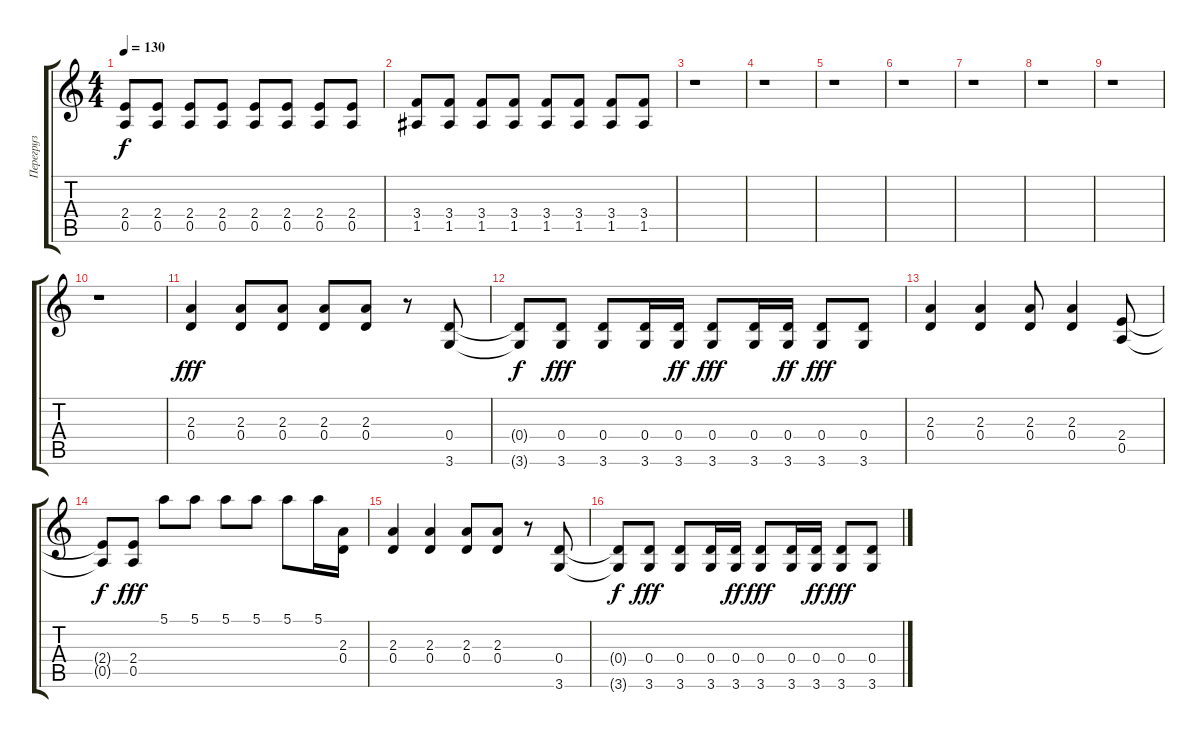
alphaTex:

\track ("Перегруз" "Перегруз") {instrument overdrivenguitar}
\staff {score tabs}
\tuning (E4 B3 G3 D3 A2 E2) {hide}
\ts (4 4)
\tempo 130
\clef g2
\ks c
(2.4 0.5).8{dy f} (2.4 0.5).8 (2.4 0.5).8 (2.4 0.5).8 (2.4 0.5).8 (2.4 0.5).8 (2.4 0.5).8 (2.4 0.5).8 |
(3.4 1.5).8 (3.4 1.5).8 (3.4 1.5).8 (3.4 1.5).8 (3.4 1.5).8 (3.4 1.5).8 (3.4 1.5).8 (3.4 1.5).8 |
r.1 |
r.1 |
r.1 |
r.1 |
r.1 |
r.1 |
r.1 |
r.1 |
(2.3 0.4).4{dy fff} (2.3 0.4).8 (2.3 0.4).8 (2.3 0.4).8 (2.3 0.4).8 r.8 (0.4 3.6).8 |
(0.4{t} 3.6{t}).8{dy f} (0.4 3.6).8{dy fff} (0.4 3.6).8 (0.4 3.6).16 (0.4 3.6).16{dy ff} (0.4 3.6).8{dy fff} (0.4 3.6).16 (0.4 3.6).16{dy ff} (0.4 3.6).8{dy fff} (0.4 3.6).8 |
(2.3 0.4).4 (2.3 0.4).4 (2.3 0.4).8 (2.3 0.4).4 (2.4 0.5).8 |
(2.4{t} 0.5{t}).8{dy f} (2.4 0.5).8{dy fff} 5.1.8 5.1.8 5.1.8 5.1.8 5.1.8 5.1.16 (2.3 0.4).16 |
(2.3 0.4).4 (2.3 0.4).4 (2.3 0.4).8 (2.3 0.4).8 r.8 (0.4 3.6).8 |
(0.4{t} 3.6{t}).8{dy f} (0.4 3.6).8{dy fff} (0.4 3.6).8 (0.4 3.6).16 (0.4 3.6).16{dy ff} (0.4 3.6).8{dy fff} (0.4 3.6).16 (0.4 3.6).16{dy ff} (0.4 3.6).8{dy fff} (0.4 3.6).8
